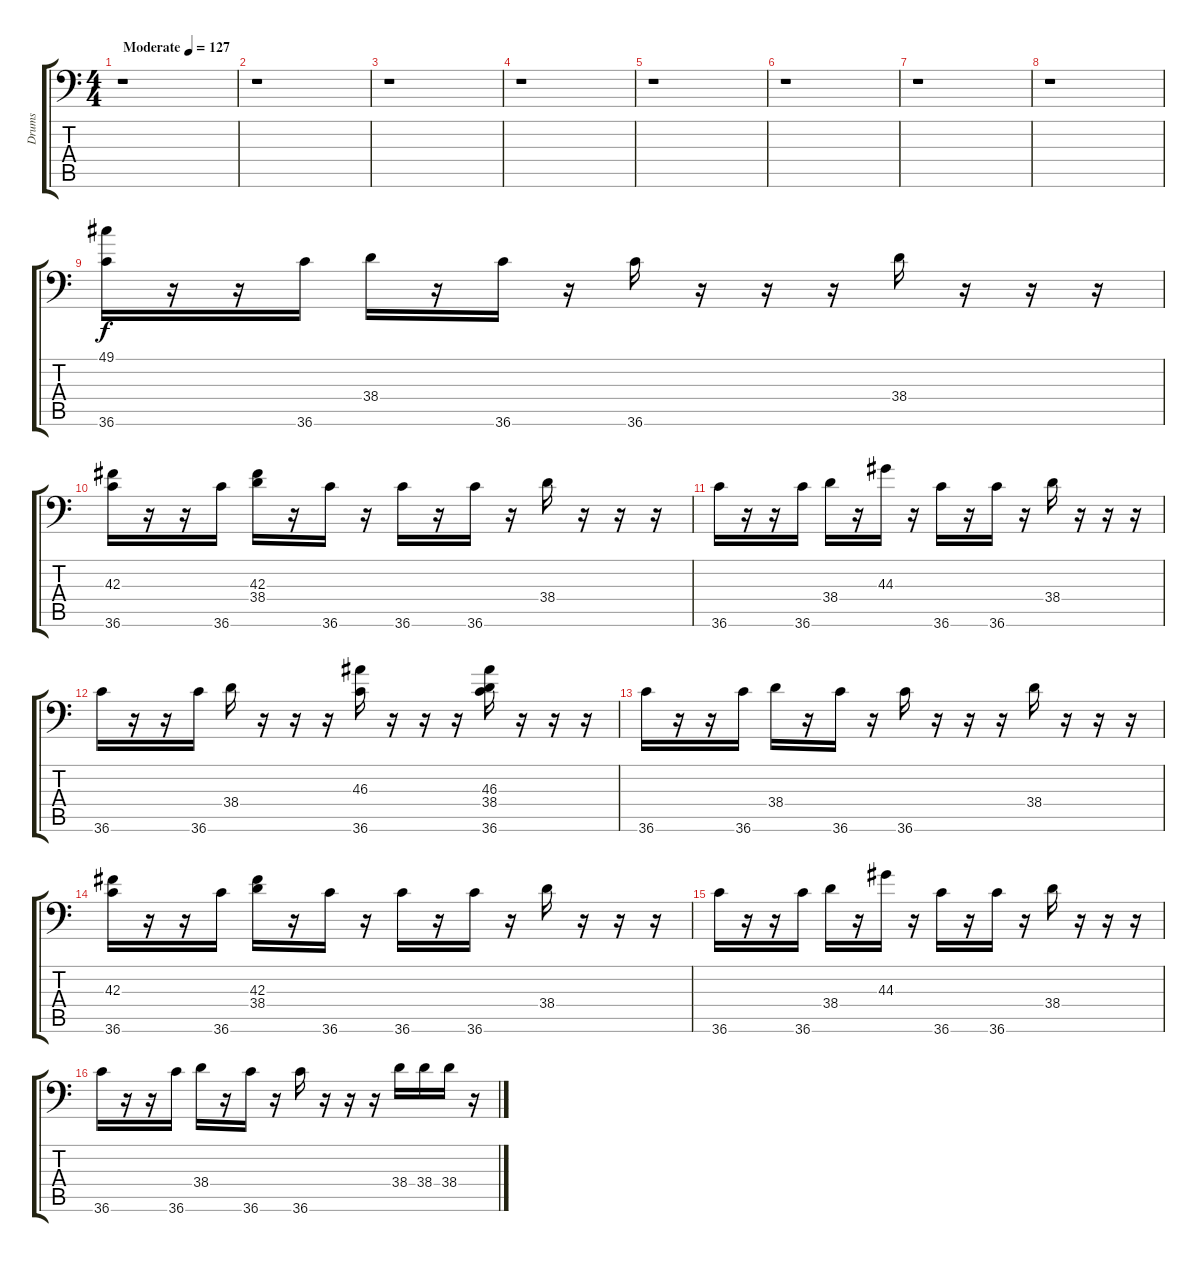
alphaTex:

\track ("Drums" "Drums") {instrument acousticgrandpiano}
\staff {score tabs}
\tuning (C-1 C-1 C-1 C-1 C-1 C-1) {hide}
\ts (4 4)
\tempo (127 "Moderate")
\clef f4
\ks c
r.1{dy f instrument acousticgrandpiano} |
r.1 |
r.1 |
r.1 |
r.1 |
r.1 |
r.1 |
r.1 |
(49.1 36.6).16 r.16 r.16 36.6.16 38.4.16 r.16 36.6.16 r.16 36.6.16 r.16 r.16 r.16 38.4.16 r.16 r.16 r.16 |
(42.3 36.6).16 r.16 r.16 36.6.16 (42.3 38.4).16 r.16 36.6.16 r.16 36.6.16 r.16 36.6.16 r.16 38.4.16 r.16 r.16 r.16 |
36.6.16 r.16 r.16 36.6.16 38.4.16 r.16 44.3.16 r.16 36.6.16 r.16 36.6.16 r.16 38.4.16 r.16 r.16 r.16 |
36.6.16 r.16 r.16 36.6.16 38.4.16 r.16 r.16 r.16 (46.3 36.6).16 r.16 r.16 r.16 (46.3 38.4 36.6).16 r.16 r.16 r.16 |
36.6.16 r.16 r.16 36.6.16 38.4.16 r.16 36.6.16 r.16 36.6.16 r.16 r.16 r.16 38.4.16 r.16 r.16 r.16 |
(42.3 36.6).16 r.16 r.16 36.6.16 (42.3 38.4).16 r.16 36.6.16 r.16 36.6.16 r.16 36.6.16 r.16 38.4.16 r.16 r.16 r.16 |
36.6.16 r.16 r.16 36.6.16 38.4.16 r.16 44.3.16 r.16 36.6.16 r.16 36.6.16 r.16 38.4.16 r.16 r.16 r.16 |
36.6.16 r.16 r.16 36.6.16 38.4.16 r.16 36.6.16 r.16 36.6.16 r.16 r.16 r.16 38.4.16 38.4.16 38.4.16 r.16
